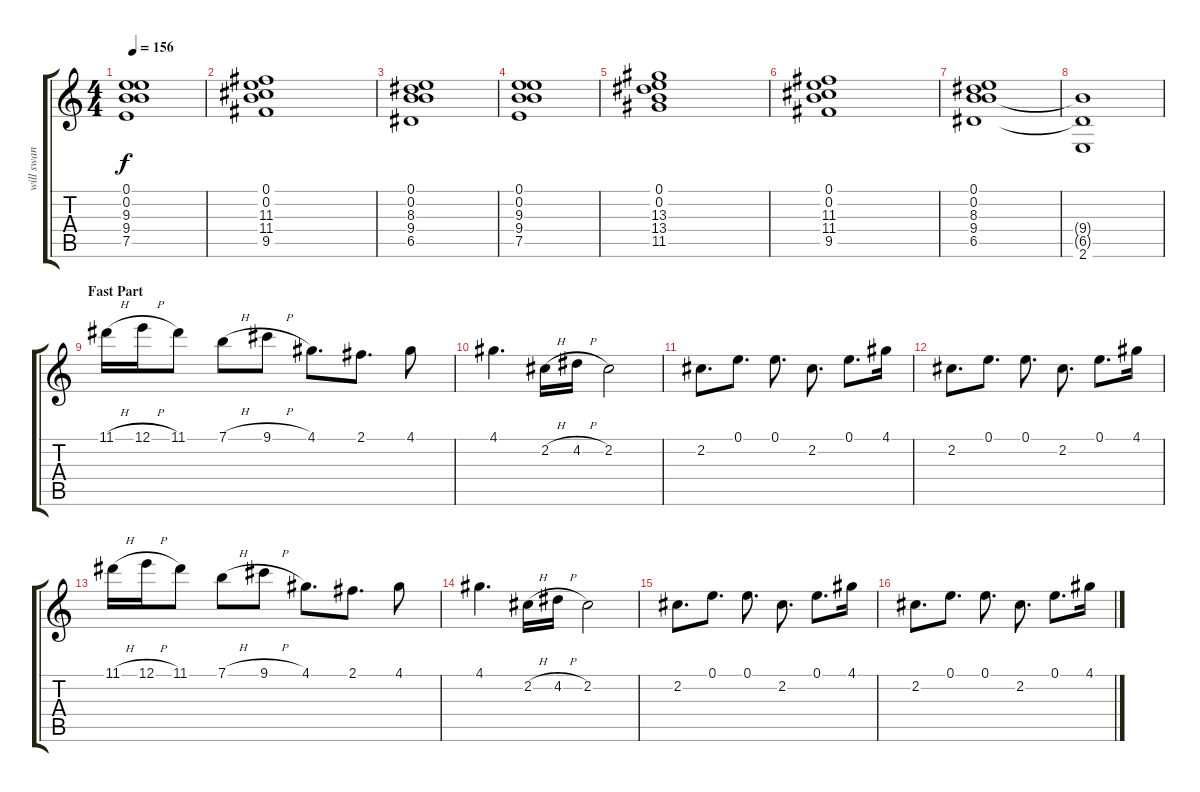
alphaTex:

\track ("will swan" "will swan") {instrument distortionguitar}
\staff {score tabs}
\tuning (E4 B3 G3 D3 A2 D2) {hide}
\ts (4 4)
\tempo 156
\clef g2
\ks c
(0.1 0.2 9.3 9.4 7.5).1{dy f} |
(0.1 0.2 11.3 11.4 9.5).1 |
(0.1 0.2 8.3 9.4 6.5).1 |
(0.1 0.2 9.3 9.4 7.5).1 |
(0.1 0.2 13.3 13.4 11.5).1 |
(0.1 0.2 11.3 11.4 9.5).1 |
(0.1 0.2 8.3 9.4 6.5).1 |
(9.4{t} 6.5{t} 2.6).1 |
\section ("" "Fast Part")
11.1{h}.16 12.1{h}.16 11.1.8 7.1{h}.8 9.1{h}.8 4.1.8{d} 2.1.8{d} 4.1.8 |
4.1.4{d} 2.2{h}.16 4.2{h}.16 2.2.2 |
2.2.8{d} 0.1.8{d} 0.1.8{d} 2.2.8{d} 0.1.8{d} 4.1.16 |
2.2.8{d} 0.1.8{d} 0.1.8{d} 2.2.8{d} 0.1.8{d} 4.1.16 |
11.1{h}.16 12.1{h}.16 11.1.8 7.1{h}.8 9.1{h}.8 4.1.8{d} 2.1.8{d} 4.1.8 |
4.1.4{d} 2.2{h}.16 4.2{h}.16 2.2.2 |
2.2.8{d} 0.1.8{d} 0.1.8{d} 2.2.8{d} 0.1.8{d} 4.1.16 |
2.2.8{d} 0.1.8{d} 0.1.8{d} 2.2.8{d} 0.1.8{d} 4.1.16
